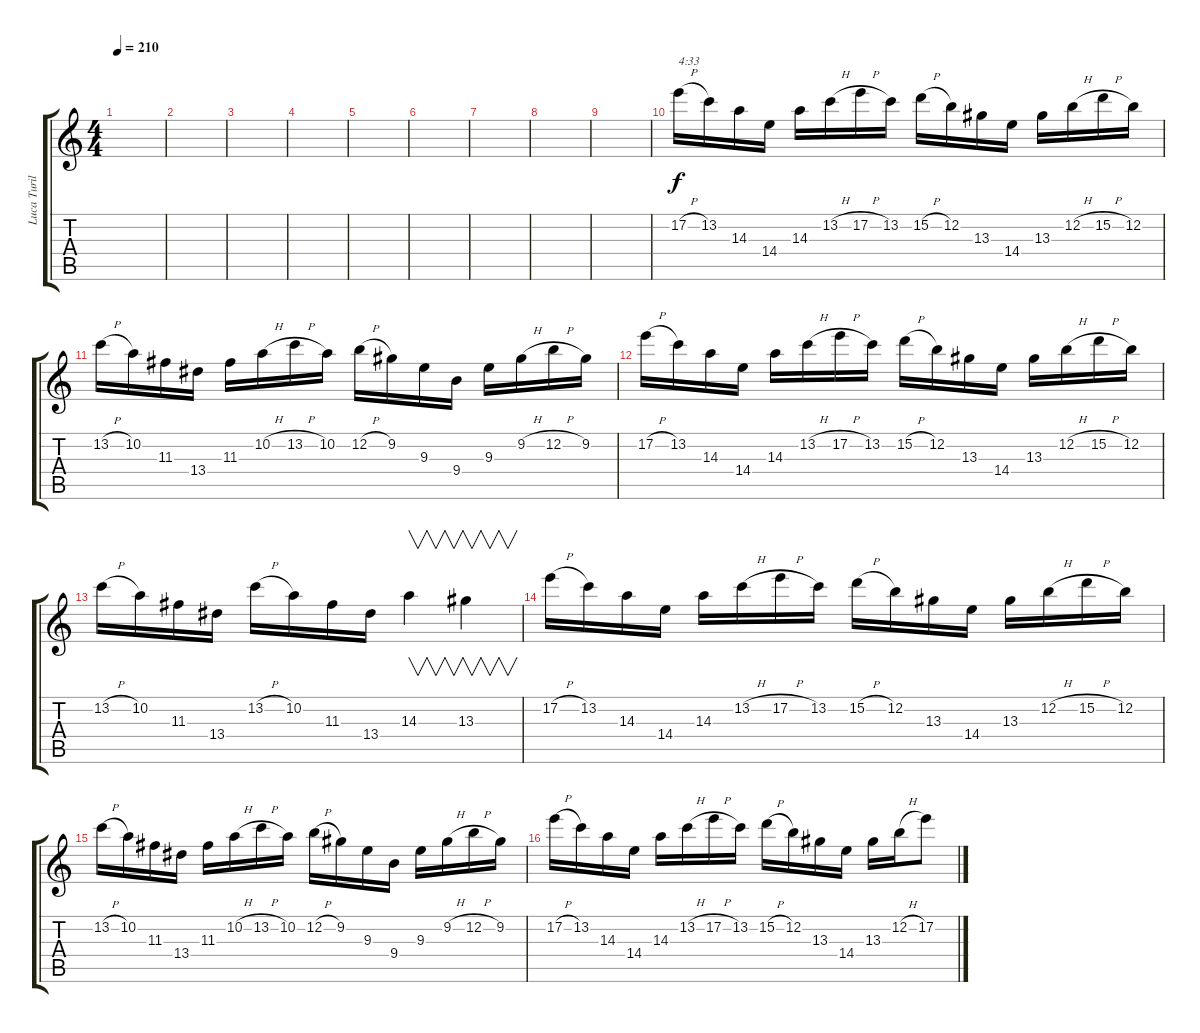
\track ("Luca Turilli" "Luca Turil") {instrument overdrivenguitar}
\staff {score tabs}
\tuning (E4 B3 G3 D3 A2 E2) {hide}
\ts (4 4)
\tempo 210
\clef g2
\ks c
|
|
|
|
|
|
|
|
|
17.2{h}.16{txt "4:33"} 13.2.16 14.3.16 14.4.16 14.3.16 13.2{h}.16 17.2{h}.16 13.2.16 15.2{h}.16 12.2.16 13.3.16 14.4.16 13.3.16 12.2{h}.16 15.2{h}.16 12.2.16 |
13.2{h}.16 10.2.16 11.3.16 13.4.16 11.3.16 10.2{h}.16 13.2{h}.16 10.2.16 12.2{h}.16 9.2.16 9.3.16 9.4.16 9.3.16 9.2{h}.16 12.2{h}.16 9.2.16 |
17.2{h}.16 13.2.16 14.3.16 14.4.16 14.3.16 13.2{h}.16 17.2{h}.16 13.2.16 15.2{h}.16 12.2.16 13.3.16 14.4.16 13.3.16 12.2{h}.16 15.2{h}.16 12.2.16 |
13.2{h}.16 10.2.16 11.3.16 13.4.16 13.2{h}.16 10.2.16 11.3.16 13.4.16 14.3.4{v} 13.3.4{v} |
17.2{h}.16 13.2.16 14.3.16 14.4.16 14.3.16 13.2{h}.16 17.2{h}.16 13.2.16 15.2{h}.16 12.2.16 13.3.16 14.4.16 13.3.16 12.2{h}.16 15.2{h}.16 12.2.16 |
13.2{h}.16 10.2.16 11.3.16 13.4.16 11.3.16 10.2{h}.16 13.2{h}.16 10.2.16 12.2{h}.16 9.2.16 9.3.16 9.4.16 9.3.16 9.2{h}.16 12.2{h}.16 9.2.16 |
17.2{h}.16 13.2.16 14.3.16 14.4.16 14.3.16 13.2{h}.16 17.2{h}.16 13.2.16 15.2{h}.16 12.2.16 13.3.16 14.4.16 13.3.16 12.2{h}.16 17.2.8
